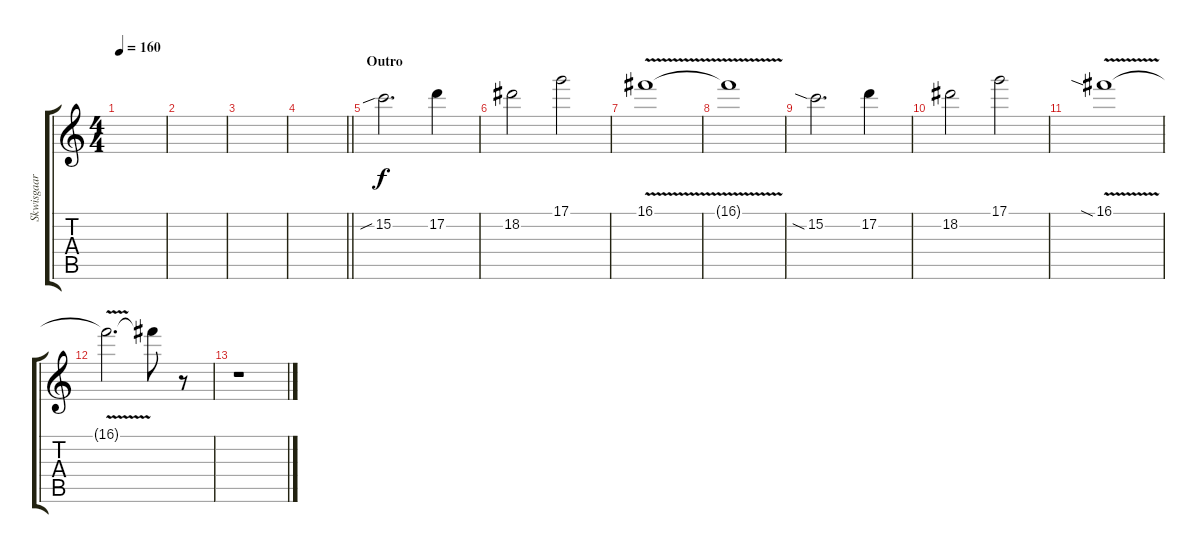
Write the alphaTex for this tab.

\track ("Skwisgaar" "Skwisgaar") {instrument distortionguitar}
\staff {score tabs}
\tuning (D4 A3 F3 C3 G2 C2) {hide}
\ts (4 4)
\tempo 160
\clef g2
\ks c
|
|
|
\barLineRight lightlight
|
\section ("" "Outro")
15.2{sib}.2{d} 17.2.4 |
18.2.2 17.1.2 |
16.1{v}.1 |
16.1{t}.1 |
15.2{sia}.2{d} 17.2.4 |
18.2.2 17.1.2 |
16.1{v sia}.1 |
16.1{t}.2{d} 16.1{t}.8 r.8 |
r.1
